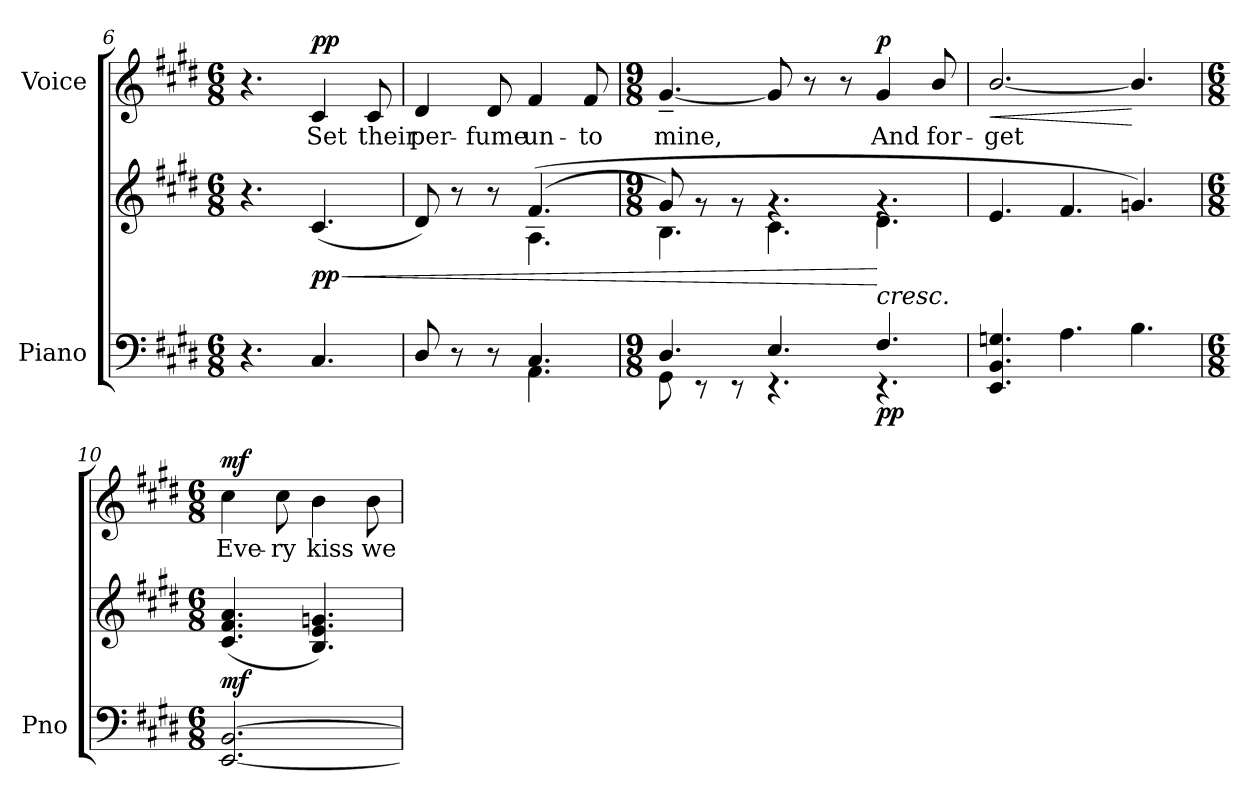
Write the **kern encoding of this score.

**kern	**kern	**dynam	**kern	**text	**dynam
*part2	*part2	*part2	*part1	*part1	*part1
*staff3	*staff2	*staff2/3	*staff1	*staff1	*staff1
*I"Piano	*	*	*I"Voice	*	*
*I'Pno	*	*	*	*	*
*clefF4	*clefG2	*	*clefG2	*	*
*k[f#c#g#d#]	*k[f#c#g#d#]	*	*k[f#c#g#d#]	*	*
*M6/8	*M6/8	*	*M6/8	*	*
=6	=6	=6	=6	=6	=6
4.r	4.r	.	4.r	.	.
!	!	!LO:HP:b	!	!LO:LY:b	!
!	!	!LO:DY:n=1:b	!	!	!LO:DY:a
4.C#/	(<4.c#/	< pp	4c#/	Set	pp
!	!	!	!	!LO:LY:b	!
.	.	.	8c#/	their	.
=7	=7	=7	=7	=7	=7
*^	*^	*	*	*	*
!	!	!	!	!	!	!LO:LY:b	!
8D#/	4.ryy	8d#/)	4.ryy	.	4d#/	per-	.
8r	.	8r	.	.	.	.	.
!	!	!	!	!	!	!LO:LY:b	!
8r	.	8r	.	.	8d#/	-fume	.
!	!	!	!	!	!	!LO:LY:b	!
4.C#/	4.AA\	(>4.f#/	(<4.A\	.	4f#/	un-	.
!	!	!	!	!	!	!LO:LY:b	!
.	.	.	.	.	8f#/	-to	.
=8	=8	=8	=8	=8	=8	=8	=8
*M9/8	*	*M9/8	*	*	*M9/8	*	*
!	!	!	!	!	!	!LO:LY:b	!
4.D#/	8GG#\	8g#/)	4.B\	.	[4.g#~/	mine,	.
.	8r	8rg	.	.	.	.	.
.	8r	8rg	.	.	.	.	.
4.E/	4.r	4.rg	4.c#\	.	8g#/]	.	.
.	.	.	.	.	8r	.	.
.	.	.	.	.	8r	.	.
!	!	!LO:TX:b:i:t=cresc.	!	!	!	!	!
!	!	!	!	!LO:DY:n=1:b=2	!	!LO:LY:b	!
!	!	!	!	!LO:DY:n=2:b	!	!	!LO:DY:a
4.F#/	4.r	4.rg	4.d#\	[ p p	4g#/	And	p
!	!	!	!	!	!	!LO:LY:b	!
.	.	.	.	.	8b/	for-	.
*v	*v	*	*	*	*	*	*
=9	=9	=9	=9	=9	=9	=9
!	!	!	!	!	!LO:LY:b	!LO:HP:b
4.EE/ 4.BB/ 4.Gn/	4.ryy	4.e/	.	[2.b/	-get	<
4.A\	4.ryy	4.f#/	.	.	.	.
4.B\	4.ryy	4.gn/)	.	4.b/]	.	[
*	*v	*v	*	*	*	*
!!LO:PB:g=z
=10	=10	=10	=10	=10	=10
*M6/8	*M6/8	*	*M6/8	*	*
*	*^	*	*	*	*
!	!	!	!LO:DY:b	!	!LO:LY:b	!LO:DY:a
*	*v	*v	*	*	*	*
[2.EE/ [2.BB/	(>4.c#/ 4.f#/ 4.a/	mf	4cc#\	Eve-	mf
!	!	!	!	!LO:LY:b	!
.	.	.	8cc#\	-ry	.
!	!	!	!	!LO:LY:b	!
.	4.B/ 4.e/ 4.gn/)	.	4b\	kiss	.
!	!	!	!	!LO:LY:b	!
.	.	.	8b\	we	.
=	=	=	=	=	=
*-	*-	*-	*-	*-	*-
